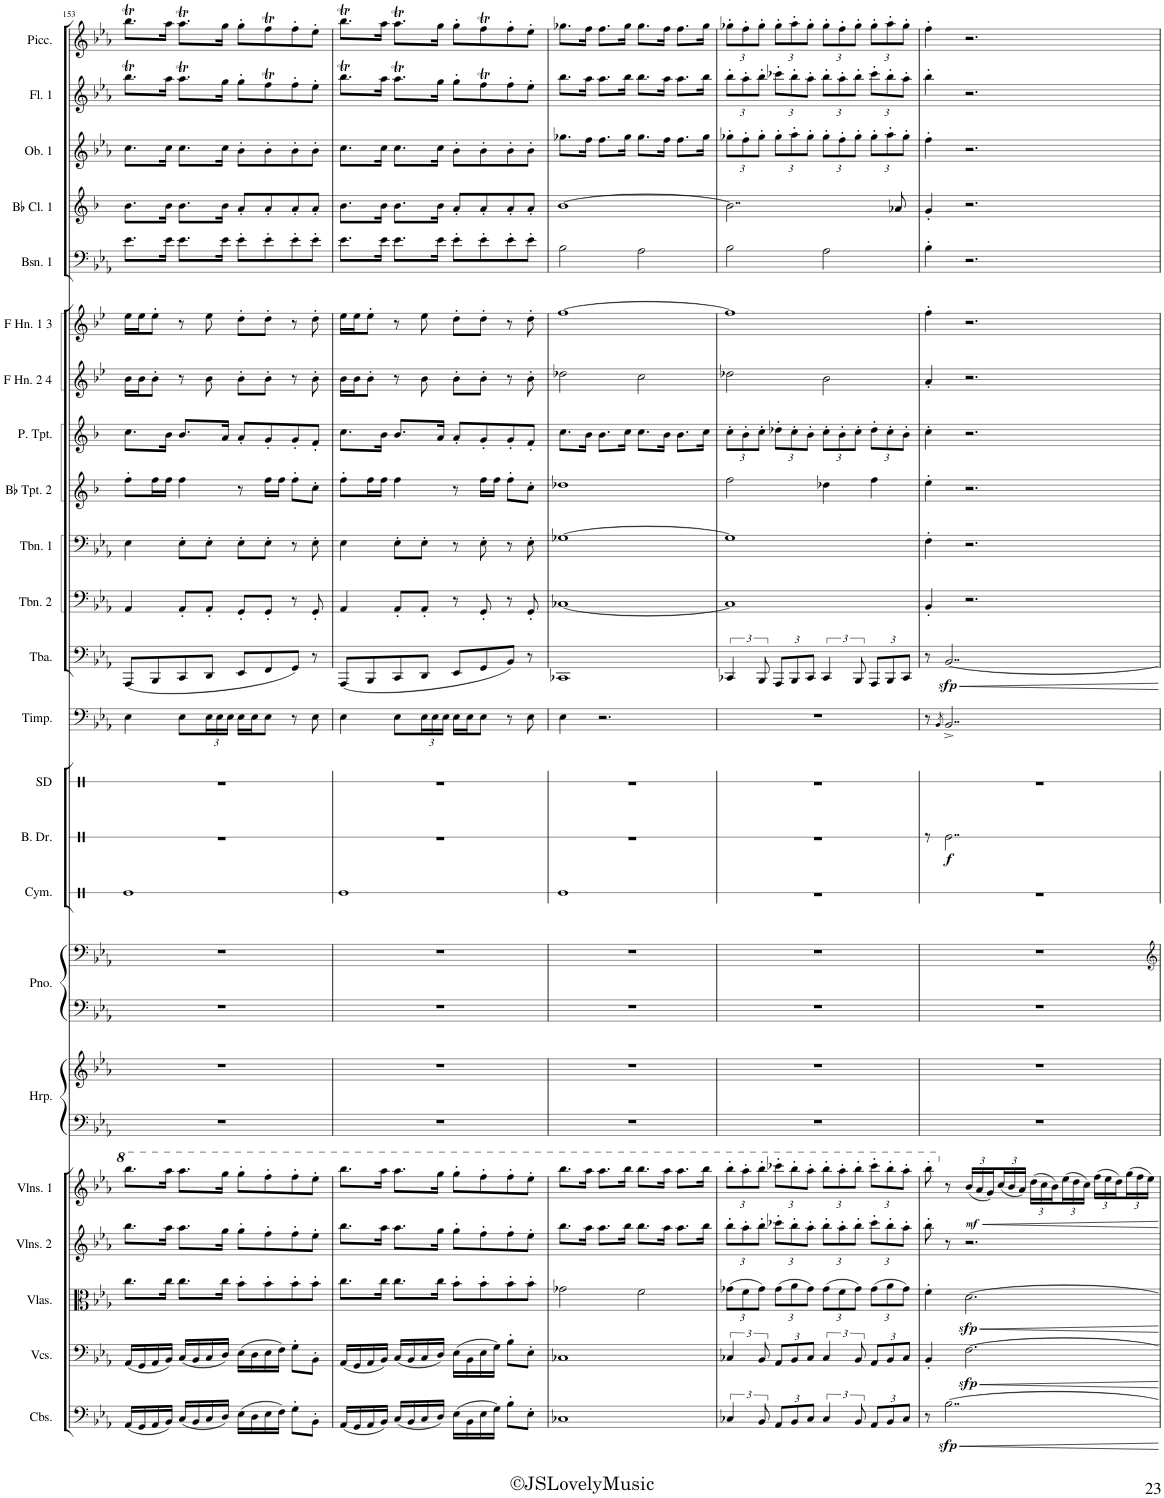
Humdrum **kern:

**kern	**dynam	**kern	**dynam	**kern	**dynam	**kern	**kern	**dynam	**kern	**kern	**kern	**kern	**kern	**kern	**dynam	**kern	**kern	**kern	**dynam	**kern	**kern	**kern	**kern	**kern	**kern	**kern	**kern	**kern	**kern	**kern
*part23	*part23	*part22	*part22	*part21	*part21	*part20	*part19	*part19	*part18	*part18	*part17	*part17	*part16	*part15	*part15	*part14	*part13	*part12	*part12	*part11	*part10	*part9	*part8	*part7	*part6	*part5	*part4	*part3	*part2	*part1
*staff25	*staff25	*staff24	*staff24	*staff23	*staff23	*staff22	*staff21	*staff21	*staff20	*staff19	*staff18	*staff17	*staff16	*staff15	*staff15	*staff14	*staff13	*staff12	*staff12	*staff11	*staff10	*staff9	*staff8	*staff7	*staff6	*staff5	*staff4	*staff3	*staff2	*staff1
*I"Contrabasses	*	*I"Violoncellos	*	*I"Violas	*	*I"Violins 2	*I"Violins 1	*	*I"Harp	*	*I"Piano	*	*I"Cymbal	*I"Bass Drum	*	*I"Snare Drum	*I"Timpani	*I"Tuba	*	*I"Trombone 2	*I"Trombone 1	*I"Bb Trumpet 2	*I"Bb Trumpet 1	*I"F Horn 2 &amp; 4	*I"F Horn 1 &amp; 3	*I"Bassoon 1	*I"Bb Clarinet 1	*I"Oboe 1	*I"Flute 1	*I"Piccolo
*I'Cbs.	*	*I'Vcs.	*	*I'Vlas.	*	*I'Vlns. 2	*I'Vlns. 1	*	*I'Hrp.	*	*I'Pno.	*	*I'Cym.	*I'B. Dr.	*	*I'Sn. Dr.	*I'Timp.	*I'Tba.	*	*I'Tbn. 2	*I'Tbn. 1	*I'Bb Tpt. 2	*I'Bb Tpt. 1	*I'F Hn. 2 4	*I'F Hn. 1 3	*I'Bsn. 1	*I'Bb Cl. 1	*I'Ob. 1	*I'Fl. 1	*I'Picc.
!!LO:PB:g=z
*clefF4	*	*clefF4	*	*clefC3	*	*clefG2	*clefG2	*	*clefF4	*clefG2	*clefF4	*clefF4	*clefX	*clefX	*	*clefX	*clefF4	*clefF4	*	*clefF4	*clefF4	*clefG2	*clefG2	*clefG2	*clefG2	*clefF4	*clefG2	*clefG2	*clefG2	*clefG2
*Trd7c12	*	*	*	*	*	*	*	*	*	*	*	*	*	*	*	*	*	*	*	*	*	*Trd1c2	*Trd-6c-10	*Trd4c7	*Trd4c7	*	*Trd1c2	*	*	*Trd-7c-12
*k[b-e-a-]	*	*k[b-e-a-]	*	*k[b-e-a-]	*	*k[b-e-a-]	*k[b-e-a-]	*	*k[b-e-a-]	*k[b-e-a-]	*k[b-e-a-]	*k[b-e-a-]	*k[]	*k[]	*	*k[]	*k[b-e-a-]	*k[b-e-a-]	*	*k[b-e-a-]	*k[b-e-a-]	*k[b-]	*k[b-]	*k[b-e-]	*k[b-e-]	*k[b-e-a-]	*k[b-]	*k[b-e-a-]	*k[b-e-a-]	*k[b-e-a-]
*M4/4	*	*M4/4	*	*M4/4	*	*M4/4	*M4/4	*	*M4/4	*M4/4	*M4/4	*M4/4	*M4/4	*M4/4	*	*M4/4	*M4/4	*M4/4	*	*M4/4	*M4/4	*M4/4	*M4/4	*M4/4	*M4/4	*M4/4	*M4/4	*M4/4	*M4/4	*M4/4
=153	=153	=153	=153	=153	=153	=153	=153	=153	=153	=153	=153	=153	=153	=153	=153	=153	=153	=153	=153	=153	=153	=153	=153	=153	=153	=153	=153	=153	=153	=153
(16AA-/LL	.	(16AA-/LL	.	8.cc\L	.	8.bb-\L	8.bbb-\L	.	1r	1r	1r	1r	1Re	1r	.	1r	4E-\	(8AAA-/L	.	4AA-/	4E-\	8ff'\L	8.cc\L	16b-\LL	16ee-\LL	8.e-\L	8.b-\L	8.cc\L	8.bb-T\L	8.bb-T\L
16GG/	.	16GG/	.	.	.	.	.	.	.	.	.	.	.	.	.	.	.	.	.	.	.	.	.	16b-\J	16ee-\J	.	.	.	.	.
16AA-/	.	16AA-/	.	.	.	.	.	.	.	.	.	.	.	.	.	.	.	8BBB-/	.	.	.	16ff\L	.	8b-'\J	8ee-'\J	.	.	.	.	.
16BB-/JJ)	.	16BB-/JJ)	.	16cc\Jk	.	16aa-\Jk	16aaa-\Jk	.	.	.	.	.	.	.	.	.	.	.	.	.	.	16ff\JJ	16b-\Jk	.	.	16e-\Jk	16b-\Jk	16cc\Jk	16aa-\Jk	16aa-\Jk
(16C/LL	.	(16C/LL	.	8.cc\L	.	8.aa-\L	8.aaa-\L	.	.	.	.	.	.	.	.	.	8E-\L	8CC/	.	8AA-'/L	8E-'\L	4ff\	8.b-/L	8r	8r	8.e-\L	8.b-\L	8.cc\L	8.aa-T\L	8.aa-T\L
16BB-/	.	16BB-/	.	.	.	.	.	.	.	.	.	.	.	.	.	.	.	.	.	.	.	.	.	.	.	.	.	.	.	.
*	*	*	*	*	*	*	*	*	*	*	*	*	*	*	*	*	*Xbrackettup	*	*	*	*	*	*	*	*	*	*	*	*	*
16C/	.	16C/	.	.	.	.	.	.	.	.	.	.	.	.	.	.	24E-\L	8DD/J	.	8AA-'/J	8E-'\J	.	.	8b-\	8ee-\	.	.	.	.	.
.	.	.	.	.	.	.	.	.	.	.	.	.	.	.	.	.	24E-\	.	.	.	.	.	.	.	.	.	.	.	.	.
16D/JJ)	.	16D/JJ)	.	16cc\Jk	.	16gg\Jk	16ggg\Jk	.	.	.	.	.	.	.	.	.	.	.	.	.	.	.	16a/Jk	.	.	16e-\Jk	16b-\Jk	16cc\Jk	16gg\Jk	16gg\Jk
.	.	.	.	.	.	.	.	.	.	.	.	.	.	.	.	.	24E-\JJ	.	.	.	.	.	.	.	.	.	.	.	.	.
(16E-\LL	.	(16E-\LL	.	8b-'\L	.	8gg'\L	8ggg'\L	.	.	.	.	.	.	.	.	.	16E-\LL	8EE-/L	.	8GG'/L	8E-'\L	8r	8a'/L	8b-'\L	8dd'\L	8e-'\L	8a'/L	8b-'\L	8gg'\L	8gg'\L
16D\	.	16D\	.	.	.	.	.	.	.	.	.	.	.	.	.	.	16E-\J	.	.	.	.	.	.	.	.	.	.	.	.	.
16E-\	.	16E-\	.	8b-'\	.	8ff'\	8fff'\	.	.	.	.	.	.	.	.	.	8E-\J	8FF/	.	8GG'/J	8E-'\J	16ff\LL	8g'/	8b-'\J	8dd'\J	8e-'\	8a'/	8b-'\	8ffT\	8ffT\
16F\JJ)	.	16F\JJ)	.	.	.	.	.	.	.	.	.	.	.	.	.	.	.	.	.	.	.	16ff\JJ	.	.	.	.	.	.	.	.
8G'\L	.	8G'\L	.	8b-'\	.	8ff'\	8fff'\	.	.	.	.	.	.	.	.	.	8r	8GG/J)	.	8r	8r	8ff'\L	8g'/	8r	8r	8e-'\	8a'/	8b-'\	8ff'\	8ff'\
8BB-'\J	.	8BB-'\J	.	8b-'\J	.	8ee-'\J	8eee-'\J	.	.	.	.	.	.	.	.	.	8E-\	8r	.	8GG'/	8E-'\	8cc'\J	8f'/J	8b-'\	8dd'\	8e-'\J	8a'/J	8b-'\J	8ee-'\J	8ee-'\J
=154	=154	=154	=154	=154	=154	=154	=154	=154	=154	=154	=154	=154	=154	=154	=154	=154	=154	=154	=154	=154	=154	=154	=154	=154	=154	=154	=154	=154	=154	=154
(16AA-/LL	.	(16AA-/LL	.	8.cc\L	.	8.bb-\L	8.bbb-\L	.	1r	1r	1r	1r	1Re	1r	.	1r	4E-\	(8AAA-/L	.	4AA-/	4E-\	8ff'\L	8.cc\L	16b-\LL	16ee-\LL	8.e-\L	8.b-\L	8.cc\L	8.bb-T\L	8.bb-T\L
16GG/	.	16GG/	.	.	.	.	.	.	.	.	.	.	.	.	.	.	.	.	.	.	.	.	.	16b-\J	16ee-\J	.	.	.	.	.
16AA-/	.	16AA-/	.	.	.	.	.	.	.	.	.	.	.	.	.	.	.	8BBB-/	.	.	.	16ff\L	.	8b-'\J	8ee-'\J	.	.	.	.	.
16BB-/JJ)	.	16BB-/JJ)	.	16cc\Jk	.	16aa-\Jk	16aaa-\Jk	.	.	.	.	.	.	.	.	.	.	.	.	.	.	16ff\JJ	16b-\Jk	.	.	16e-\Jk	16b-\Jk	16cc\Jk	16aa-\Jk	16aa-\Jk
(16C/LL	.	(16C/LL	.	8.cc\L	.	8.aa-\L	8.aaa-\L	.	.	.	.	.	.	.	.	.	8E-\L	8CC/	.	8AA-'/L	8E-'\L	4ff\	8.b-/L	8r	8r	8.e-\L	8.b-\L	8.cc\L	8.aa-T\L	8.aa-T\L
16BB-/	.	16BB-/	.	.	.	.	.	.	.	.	.	.	.	.	.	.	.	.	.	.	.	.	.	.	.	.	.	.	.	.
16C/	.	16C/	.	.	.	.	.	.	.	.	.	.	.	.	.	.	24E-\L	8DD/J	.	8AA-'/J	8E-'\J	.	.	8b-\	8ee-\	.	.	.	.	.
.	.	.	.	.	.	.	.	.	.	.	.	.	.	.	.	.	24E-\	.	.	.	.	.	.	.	.	.	.	.	.	.
16D/JJ)	.	16D/JJ)	.	16cc\Jk	.	16gg\Jk	16ggg\Jk	.	.	.	.	.	.	.	.	.	.	.	.	.	.	.	16a/Jk	.	.	16e-\Jk	16b-\Jk	16cc\Jk	16gg\Jk	16gg\Jk
.	.	.	.	.	.	.	.	.	.	.	.	.	.	.	.	.	24E-\JJ	.	.	.	.	.	.	.	.	.	.	.	.	.
(16E-\LL	.	(16E-\LL	.	8b-'\L	.	8gg'\L	8ggg'\L	.	.	.	.	.	.	.	.	.	16E-\LL	8EE-/L	.	8r	8r	8r	8a'/L	8b-'\L	8dd'\L	8e-'\L	8a'/L	8b-'\L	8gg'\L	8gg'\L
16BB-\	.	16BB-\	.	.	.	.	.	.	.	.	.	.	.	.	.	.	16E-\J	.	.	.	.	.	.	.	.	.	.	.	.	.
16E-\	.	16E-\	.	8b-'\	.	8ff'\	8fff'\	.	.	.	.	.	.	.	.	.	8E-\J	8GG/	.	8GG'/	8E-'\	16ff\LL	8g'/	8b-'\J	8dd'\J	8e-'\	8a'/	8b-'\	8ffT\	8ffT\
16G\JJ)	.	16G\JJ)	.	.	.	.	.	.	.	.	.	.	.	.	.	.	.	.	.	.	.	16ff\JJ	.	.	.	.	.	.	.	.
8B-'\L	.	8B-'\L	.	8b-'\	.	8ff'\	8fff'\	.	.	.	.	.	.	.	.	.	8r	8BB-/J)	.	8r	8r	8ff'\L	8g'/	8r	8r	8e-'\	8a'/	8b-'\	8ff'\	8ff'\
8E-'\J	.	8E-'\J	.	8b-'\J	.	8ee-'\J	8eee-'\J	.	.	.	.	.	.	.	.	.	8E-\	8r	.	8GG'/	8E-'\	8cc'\J	8f'/J	8b-'\	8dd'\	8e-'\J	8a'/J	8b-'\J	8ee-'\J	8ee-'\J
=155	=155	=155	=155	=155	=155	=155	=155	=155	=155	=155	=155	=155	=155	=155	=155	=155	=155	=155	=155	=155	=155	=155	=155	=155	=155	=155	=155	=155	=155	=155
1C-X	.	1C-X	.	2g-X\	.	8.bb-\L	8.bbb-\L	.	1r	1r	1r	1r	1Re	1r	.	1r	4E-\	1CC-X	.	[1C-X	[1G-X	1dd-X	8.cc\L	2dd-X\	[1ff	2B-\	[1b-	8.gg-X\L	8.bb-\L	8.gg-X\L
.	.	.	.	.	.	16aa-\Jk	16aaa-\Jk	.	.	.	.	.	.	.	.	.	.	.	.	.	.	.	16b-\Jk	.	.	.	.	16ff\Jk	16aa-\Jk	16ff\Jk
.	.	.	.	.	.	8.aa-\L	8.aaa-\L	.	.	.	.	.	.	.	.	.	2.r	.	.	.	.	.	8.b-\L	.	.	.	.	8.ff\L	8.aa-\L	8.ff\L
.	.	.	.	.	.	16bb-\Jk	16bbb-\Jk	.	.	.	.	.	.	.	.	.	.	.	.	.	.	.	16cc\Jk	.	.	.	.	16gg-\Jk	16bb-\Jk	16gg-\Jk
.	.	.	.	2f\	.	8.bb-\L	8.bbb-\L	.	.	.	.	.	.	.	.	.	.	.	.	.	.	.	8.cc\L	2cc\	.	2A-\	.	8.gg-\L	8.bb-\L	8.gg-\L
.	.	.	.	.	.	16aa-\Jk	16aaa-\Jk	.	.	.	.	.	.	.	.	.	.	.	.	.	.	.	16b-\Jk	.	.	.	.	16ff\Jk	16aa-\Jk	16ff\Jk
.	.	.	.	.	.	8.aa-\L	8.aaa-\L	.	.	.	.	.	.	.	.	.	.	.	.	.	.	.	8.b-\L	.	.	.	.	8.ff\L	8.aa-\L	8.ff\L
.	.	.	.	.	.	16bb-\Jk	16bbb-\Jk	.	.	.	.	.	.	.	.	.	.	.	.	.	.	.	16cc\Jk	.	.	.	.	16gg-\Jk	16bb-\Jk	16gg-\Jk
=156	=156	=156	=156	=156	=156	=156	=156	=156	=156	=156	=156	=156	=156	=156	=156	=156	=156	=156	=156	=156	=156	=156	=156	=156	=156	=156	=156	=156	=156	=156
*	*	*	*	*Xbrackettup	*	*Xbrackettup	*Xbrackettup	*	*	*	*	*	*	*	*	*	*	*	*	*	*	*	*Xbrackettup	*	*	*	*	*Xbrackettup	*Xbrackettup	*Xbrackettup
6C-X/	.	6C-X/	.	(12g-X\L	.	12bb-'\L	12bbb-'\L	.	1r	1r	1r	1r	1r	1r	.	1r	1r	6CC-X/	.	1C-]	1G-]	2ff\	12cc'\L	2dd-X\	1ff]	2B-\	2..b-\]	12gg-X'\L	12bb-'\L	12gg-X'\L
.	.	.	.	12f\	.	12aa-'\	12aaa-'\	.	.	.	.	.	.	.	.	.	.	.	.	.	.	.	12b-'\	.	.	.	.	12ff'\	12aa-'\	12ff'\
12BB-/	.	12BB-/	.	12g-\J)	.	12bb-'\J	12bbb-'\J	.	.	.	.	.	.	.	.	.	.	12BBB-/	.	.	.	.	12cc'\J	.	.	.	.	12gg-'\J	12bb-'\J	12gg-'\J
*Xbrackettup	*	*Xbrackettup	*	*	*	*	*	*	*	*	*	*	*	*	*	*	*	*Xbrackettup	*	*	*	*	*	*	*	*	*	*	*	*
12AA-/L	.	12AA-/L	.	(12g-\L	.	12ccc-X'\L	12cccc-X'\L	.	.	.	.	.	.	.	.	.	.	12AAA-/L	.	.	.	.	12dd-X'\L	.	.	.	.	12gg-'\L	12ccc-X'\L	12gg-'\L
12BB-/	.	12BB-/	.	12a-\	.	12bb-'\	12bbb-'\	.	.	.	.	.	.	.	.	.	.	12BBB-/	.	.	.	.	12cc'\	.	.	.	.	12aa-'\	12bb-'\	12aa-'\
12C-/J	.	12C-/J	.	12g-\J)	.	12aa-'\J	12aaa-'\J	.	.	.	.	.	.	.	.	.	.	12CC-/J	.	.	.	.	12b-'\J	.	.	.	.	12gg-'\J	12aa-'\J	12gg-'\J
*brackettup	*	*brackettup	*	*	*	*	*	*	*	*	*	*	*	*	*	*	*	*brackettup	*	*	*	*	*	*	*	*	*	*	*	*
6C-/	.	6C-/	.	(12g-\L	.	12bb-'\L	12bbb-'\L	.	.	.	.	.	.	.	.	.	.	6CC-/	.	.	.	4dd-X\	12cc'\L	2b-\	.	2A-\	.	12gg-'\L	12bb-'\L	12gg-'\L
.	.	.	.	12f\	.	12aa-'\	12aaa-'\	.	.	.	.	.	.	.	.	.	.	.	.	.	.	.	12b-'\	.	.	.	.	12ff'\	12aa-'\	12ff'\
12BB-/	.	12BB-/	.	12g-\J)	.	12bb-'\J	12bbb-'\J	.	.	.	.	.	.	.	.	.	.	12BBB-/	.	.	.	.	12cc'\J	.	.	.	.	12gg-'\J	12bb-'\J	12gg-'\J
*Xbrackettup	*	*Xbrackettup	*	*	*	*	*	*	*	*	*	*	*	*	*	*	*	*Xbrackettup	*	*	*	*	*	*	*	*	*	*	*	*
12AA-/L	.	12AA-/L	.	(12g-\L	.	12ccc-'\L	12cccc-'\L	.	.	.	.	.	.	.	.	.	.	12AAA-/L	.	.	.	4ff\	12dd-'\L	.	.	.	.	12gg-'\L	12ccc-'\L	12gg-'\L
12BB-/	.	12BB-/	.	12a-\	.	12bb-'\	12bbb-'\	.	.	.	.	.	.	.	.	.	.	12BBB-/	.	.	.	.	12cc'\	.	.	.	.	12aa-'\	12bb-'\	12aa-'\
.	.	.	.	.	.	.	.	.	.	.	.	.	.	.	.	.	.	.	.	.	.	.	.	.	.	.	8a-X/	.	.	.
12C-/J	.	12C-/J	.	12g-\J)	.	12aa-'\J	12aaa-'\J	.	.	.	.	.	.	.	.	.	.	12CC-/J	.	.	.	.	12b-'\J	.	.	.	.	12gg-'\J	12aa-'\J	12gg-'\J
=157	=157	=157	=157	=157	=157	=157	=157	=157	=157	=157	=157	=157	=157	=157	=157	=157	=157	=157	=157	=157	=157	=157	=157	=157	=157	=157	=157	=157	=157	=157
8r	.	4BB-'/	.	4f'\	.	8bb-'\	8bbb-'\	.	1r	1r	1r	1r	1r	8r	.	1r	8r	8r	.	4BB-'/	4F'\	4ee'\	4cc'\	4a'/	4ff'\	4B-'\	4g'/	4ff'\	4bb-'\	4ff'\
.	.	.	.	.	.	.	.	.	.	.	.	.	.	.	.	.	8qBB-/	.	.	.	.	.	.	.	.	.	.	.	.	.
!	!LO:DY:b	!	!	!	!	!	!	!	!	!	!	!	!	!	!LO:DY:b	!	!	!	!LO:DY:b	!	!	!	!	!	!	!	!	!	!	!
[2..B-\	sfp	.	.	.	.	8r	8r	.	.	.	.	.	.	2..Re\	f	.	2..BB-^/	[2..BB-/	sfp	.	.	.	.	.	.	.	.	.	.	.
!	!	!	!LO:DY:b	!	!LO:DY:b	!	!	!LO:DY:b	!	!	!	!	!	!	!	!	!	!	!	!	!	!	!	!	!	!	!	!	!	!
.	.	[2.F\	sfp	[2.d\	sfp	2.r	(24b-/LL	mf	.	.	.	.	.	.	.	.	.	.	.	2.r	2.r	2.r	2.r	2.r	2.r	2.r	2.r	2.r	2.r	2.r
.	.	.	.	.	.	.	24a-/	.	.	.	.	.	.	.	.	.	.	.	.	.	.	.	.	.	.	.	.	.	.	.
.	.	.	.	.	.	.	24g/)	.	.	.	.	.	.	.	.	.	.	.	.	.	.	.	.	.	.	.	.	.	.	.
.	.	.	.	.	.	.	(24cc/	.	.	.	.	.	.	.	.	.	.	.	.	.	.	.	.	.	.	.	.	.	.	.
.	.	.	.	.	.	.	24b-/	.	.	.	.	.	.	.	.	.	.	.	.	.	.	.	.	.	.	.	.	.	.	.
.	.	.	.	.	.	.	24a-/JJ)	.	.	.	.	.	.	.	.	.	.	.	.	.	.	.	.	.	.	.	.	.	.	.
.	.	.	.	.	.	.	(24dd\LL	.	.	.	.	.	.	.	.	.	.	.	.	.	.	.	.	.	.	.	.	.	.	.
.	.	.	.	.	.	.	24cc\	.	.	.	.	.	.	.	.	.	.	.	.	.	.	.	.	.	.	.	.	.	.	.
.	.	.	.	.	.	.	24b-\)	.	.	.	.	.	.	.	.	.	.	.	.	.	.	.	.	.	.	.	.	.	.	.
.	.	.	.	.	.	.	(24ee-\	.	.	.	.	.	.	.	.	.	.	.	.	.	.	.	.	.	.	.	.	.	.	.
.	.	.	.	.	.	.	24dd\	.	.	.	.	.	.	.	.	.	.	.	.	.	.	.	.	.	.	.	.	.	.	.
.	.	.	.	.	.	.	24cc\JJ)	.	.	.	.	.	.	.	.	.	.	.	.	.	.	.	.	.	.	.	.	.	.	.
.	.	.	.	.	.	.	(24ff\LL	.	.	.	.	.	.	.	.	.	.	.	.	.	.	.	.	.	.	.	.	.	.	.
.	.	.	.	.	.	.	24ee-\	.	.	.	.	.	.	.	.	.	.	.	.	.	.	.	.	.	.	.	.	.	.	.
.	.	.	.	.	.	.	24dd\)	.	.	.	.	.	.	.	.	.	.	.	.	.	.	.	.	.	.	.	.	.	.	.
.	.	.	.	.	.	.	(24gg\	.	.	.	.	.	.	.	.	.	.	.	.	.	.	.	.	.	.	.	.	.	.	.
.	.	.	.	.	.	.	24ff\	.	.	.	.	.	.	.	.	.	.	.	.	.	.	.	.	.	.	.	.	.	.	.
.	.	.	.	.	.	.	24ee-\JJ)	.	.	.	.	.	.	.	.	.	.	.	.	.	.	.	.	.	.	.	.	.	.	.
=	=	=	=	=	=	=	=	=	=	=	=	=	=	=	=	=	=	=	=	=	=	=	=	=	=	=	=	=	=	=
*-	*-	*-	*-	*-	*-	*-	*-	*-	*-	*-	*-	*-	*-	*-	*-	*-	*-	*-	*-	*-	*-	*-	*-	*-	*-	*-	*-	*-	*-	*-
